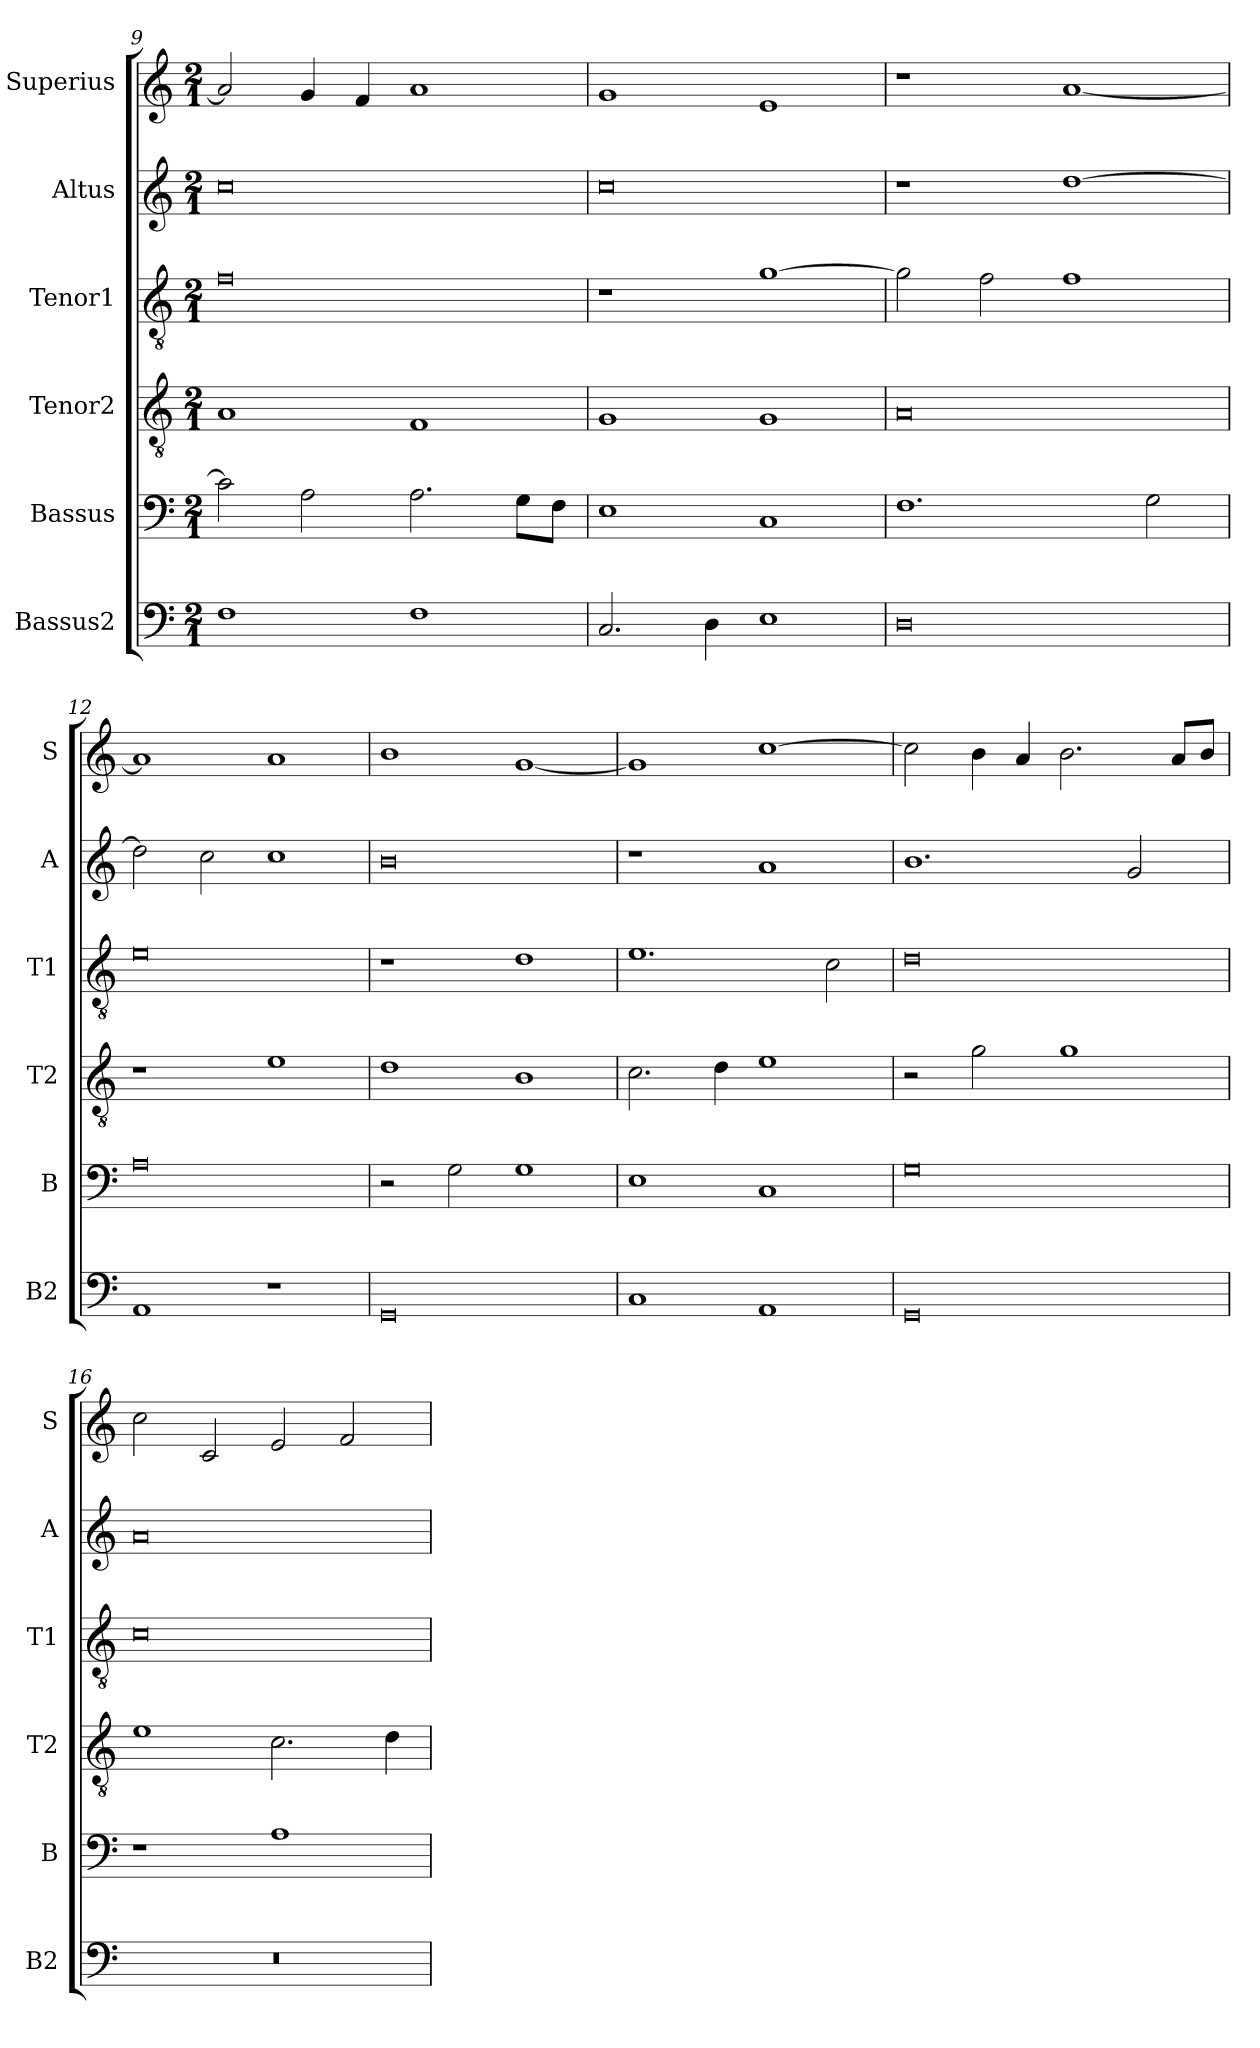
**kern	**kern	**kern	**kern	**kern	**kern
*part6	*part5	*part4	*part3	*part2	*part1
*staff6	*staff5	*staff4	*staff3	*staff2	*staff1
*I"Bassus2	*I"Bassus	*I"Tenor2	*I"Tenor1	*I"Altus	*I"Superius
*I'B2	*I'B	*I'T2	*I'T1	*I'A	*I'S
*clefF4	*clefF4	*clefGv2	*clefGv2	*clefG2	*clefG2
*k[]	*k[]	*k[]	*k[]	*k[]	*k[]
*M2/1	*M2/1	*M2/1	*M2/1	*M2/1	*M2/1
=9	=9	=9	=9	=9	=9
1F	2c\]	1A	0f	0cc	2a/]
.	2A\	.	.	.	4g/
.	.	.	.	.	4f/
1F	2.A\	1F	.	.	1a
.	8G\L	.	.	.	.
.	8F\J	.	.	.	.
=10	=10	=10	=10	=10	=10
2.C/	1E	1G	1r	0cc	1g
4D\	.	.	.	.	.
1E	1C	1G	[1g	.	1e
=11	=11	=11	=11	=11	=11
0D	1.F	0A	2g\]	1r	1r
.	.	.	2f\	.	.
.	.	.	1f	[1dd	[1a
.	2G\	.	.	.	.
=12	=12	=12	=12	=12	=12
1AA	0A	1r	0e	2dd\]	1a]
.	.	.	.	2cc\	.
1r	.	1e	.	1cc	1a
=13	=13	=13	=13	=13	=13
0GG	2r	1d	1r	0b	1b
.	2G\	.	.	.	.
.	1G	1B	1d	.	[1g
=14	=14	=14	=14	=14	=14
1C	1E	2.c\	1.e	1r	1g]
.	.	4d\	.	.	.
1AA	1C	1e	.	1a	[1cc
.	.	.	2c\	.	.
=15	=15	=15	=15	=15	=15
0GG	0G	2r	0d	1.b	2cc\]
.	.	2g\	.	.	4b\
.	.	.	.	.	4a/
.	.	1g	.	.	2.b\
.	.	.	.	2g/	.
.	.	.	.	.	8a/L
.	.	.	.	.	8b/J
=16	=16	=16	=16	=16	=16
0r	1r	1e	0c	0a	2cc\
.	.	.	.	.	2c/
.	1A	2.c\	.	.	2e/
.	.	.	.	.	2f/
.	.	4d\	.	.	.
=	=	=	=	=	=
*-	*-	*-	*-	*-	*-
